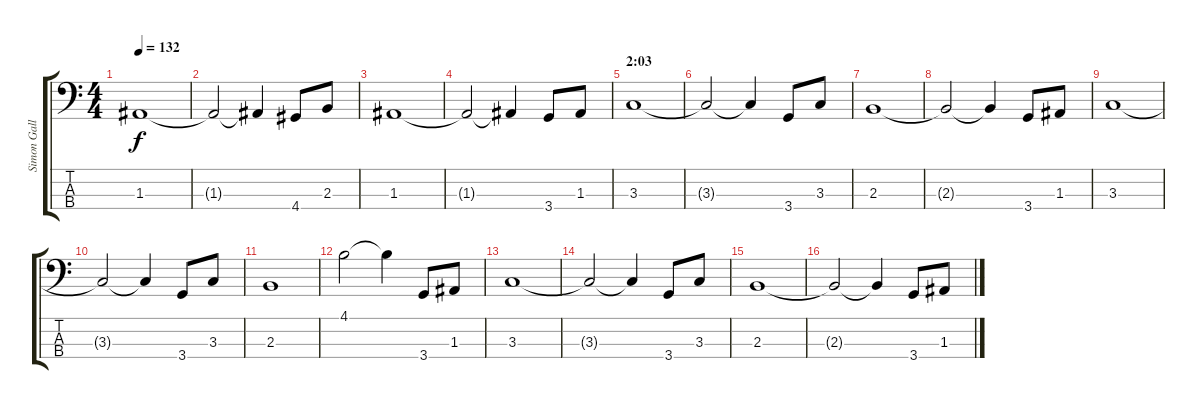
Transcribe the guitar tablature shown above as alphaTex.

\track ("Simon Gallup (bass)" "Simon Gall") {instrument electricbasspick}
\staff {score tabs}
\tuning (G2 D2 A1 E1) {hide}
\ts (4 4)
\tempo 132
\clef f4
\ks c
1.3.1{dy f} |
1.3{t}.2 1.3{t}.4 4.4.8 2.3.8 |
1.3.1 |
1.3{t}.2 1.3{t}.4 3.4.8 1.3.8 |
\section ("" "2:03")
3.3.1 |
3.3{t}.2 3.3{t}.4 3.4.8 3.3.8 |
2.3.1 |
2.3{t}.2 2.3{t}.4 3.4.8 1.3.8 |
3.3.1 |
3.3{t}.2 3.3{t}.4 3.4.8 3.3.8 |
2.3.1 |
4.1.2 4.1{t}.4 3.4.8 1.3.8 |
3.3.1 |
3.3{t}.2 3.3{t}.4 3.4.8 3.3.8 |
2.3.1 |
2.3{t}.2 2.3{t}.4 3.4.8 1.3.8
